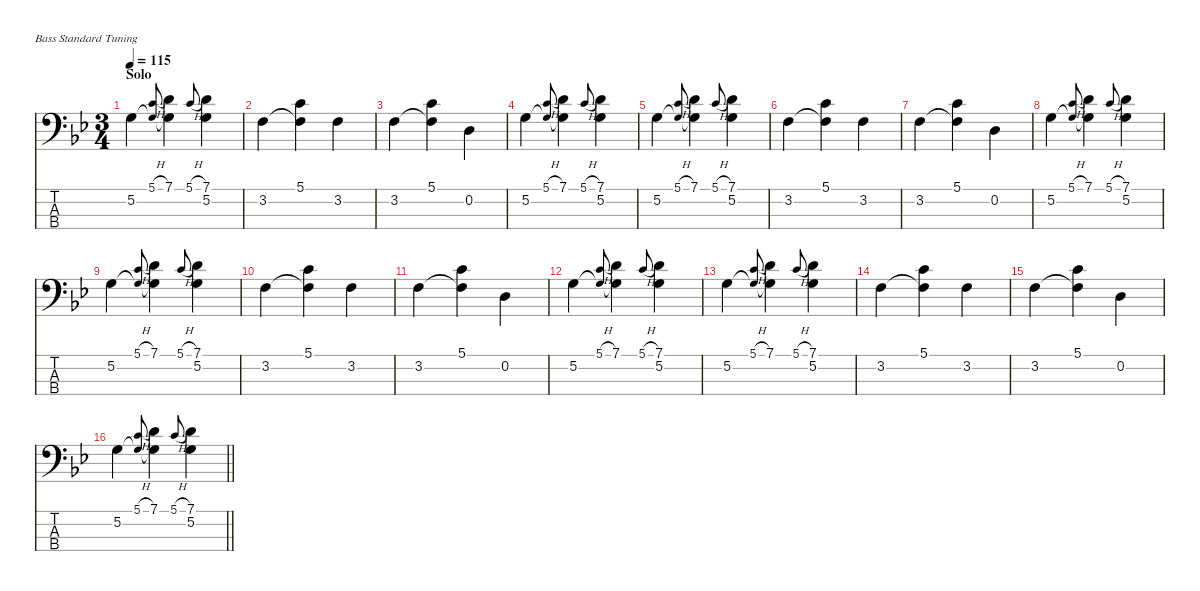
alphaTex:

\defaultSystemsLayout 4
\hideDynamics
\bracketExtendMode nobrackets
\singleTrackTrackNamePolicy hidden
\multiTrackTrackNamePolicy hidden
\firstSystemTrackNameMode fullname
\firstSystemTrackNameOrientation horizontal
\otherSystemsTrackNameOrientation horizontal
\track ("Bass" "el.bs.") {defaultSystemsLayout 8 instrument electricbassfinger}
\staff {score tabs}
\tuning (G2 D2 A1 E1)
\ts (3 4)
\section ("" "Solo")
\tempo 115
\clef f4
\ks gminor
5.2{acc forcenatural}.4{dy f beam Down} (5.1{h acc forcenatural} 5.2{t acc forcenatural}).8{gr onbeat dy mf beam Up} (7.1{acc forcenatural} 5.2{t acc forcenatural}).4{dy f beam Down} 5.1{h acc forcenatural}.8{gr onbeat dy mf beam Up} (7.1{acc forcenatural} 5.2{acc forcenatural}).4{dy f beam Down} |
3.2{acc forcenatural}.4{dy mf beam Down} (5.1{acc forcenatural} 3.2{t acc forcenatural}).4{beam Down} 3.2{acc forcenatural}.4{beam Down} |
3.2{acc forcenatural}.4{beam Down} (5.1{acc forcenatural} 3.2{t acc forcenatural}).4{beam Down} 0.2{acc forcenatural}.4{beam Down} |
5.2{acc forcenatural}.4{dy f beam Down} (5.1{h acc forcenatural} 5.2{t acc forcenatural}).8{gr onbeat dy mf beam Up} (7.1{acc forcenatural} 5.2{t acc forcenatural}).4{dy f beam Down} 5.1{h acc forcenatural}.8{gr onbeat dy mf beam Up} (7.1{acc forcenatural} 5.2{acc forcenatural}).4{dy f beam Down} |
5.2{acc forcenatural}.4{beam Down} (5.1{h acc forcenatural} 5.2{t acc forcenatural}).8{gr onbeat dy mf beam Up} (7.1{acc forcenatural} 5.2{t acc forcenatural}).4{dy f beam Down} 5.1{h acc forcenatural}.8{gr onbeat dy mf beam Up} (7.1{acc forcenatural} 5.2{acc forcenatural}).4{dy f beam Down} |
3.2{acc forcenatural}.4{dy mf beam Down} (5.1{acc forcenatural} 3.2{t acc forcenatural}).4{beam Down} 3.2{acc forcenatural}.4{beam Down} |
3.2{acc forcenatural}.4{beam Down} (5.1{acc forcenatural} 3.2{t acc forcenatural}).4{beam Down} 0.2{acc forcenatural}.4{beam Down} |
5.2{acc forcenatural}.4{dy f beam Down} (5.1{h acc forcenatural} 5.2{t acc forcenatural}).8{gr onbeat dy mf beam Up} (7.1{acc forcenatural} 5.2{t acc forcenatural}).4{dy f beam Down} 5.1{h acc forcenatural}.8{gr onbeat dy mf beam Up} (7.1{acc forcenatural} 5.2{acc forcenatural}).4{dy f beam Down} |
5.2{acc forcenatural}.4{beam Down} (5.1{h acc forcenatural} 5.2{t acc forcenatural}).8{gr onbeat dy mf beam Up} (7.1{acc forcenatural} 5.2{t acc forcenatural}).4{dy f beam Down} 5.1{h acc forcenatural}.8{gr onbeat dy mf beam Up} (7.1{acc forcenatural} 5.2{acc forcenatural}).4{dy f beam Down} |
3.2{acc forcenatural}.4{dy mf beam Down} (5.1{acc forcenatural} 3.2{t acc forcenatural}).4{beam Down} 3.2{acc forcenatural}.4{beam Down} |
3.2{acc forcenatural}.4{beam Down} (5.1{acc forcenatural} 3.2{t acc forcenatural}).4{beam Down} 0.2{acc forcenatural}.4{beam Down} |
5.2{acc forcenatural}.4{dy f beam Down} (5.1{h acc forcenatural} 5.2{t acc forcenatural}).8{gr onbeat dy mf beam Up} (7.1{acc forcenatural} 5.2{t acc forcenatural}).4{dy f beam Down} 5.1{h acc forcenatural}.8{gr onbeat dy mf beam Up} (7.1{acc forcenatural} 5.2{acc forcenatural}).4{dy f beam Down} |
5.2{acc forcenatural}.4{beam Down} (5.1{h acc forcenatural} 5.2{t acc forcenatural}).8{gr onbeat dy mf beam Up} (7.1{acc forcenatural} 5.2{t acc forcenatural}).4{dy f beam Down} 5.1{h acc forcenatural}.8{gr onbeat dy mf beam Up} (7.1{acc forcenatural} 5.2{acc forcenatural}).4{dy f beam Down} |
3.2{acc forcenatural}.4{dy mf beam Down} (5.1{acc forcenatural} 3.2{t acc forcenatural}).4{beam Down} 3.2{acc forcenatural}.4{beam Down} |
3.2{acc forcenatural}.4{beam Down} (5.1{acc forcenatural} 3.2{t acc forcenatural}).4{beam Down} 0.2{acc forcenatural}.4{beam Down} |
\barLineRight lightlight
5.2{acc forcenatural}.4{dy f beam Down} (5.1{h acc forcenatural} 5.2{t acc forcenatural}).8{gr onbeat dy mf beam Up} (7.1{acc forcenatural} 5.2{t acc forcenatural}).4{dy f beam Down} 5.1{h acc forcenatural}.8{gr onbeat dy mf beam Up} (7.1{acc forcenatural} 5.2{acc forcenatural}).4{dy f beam Down}
